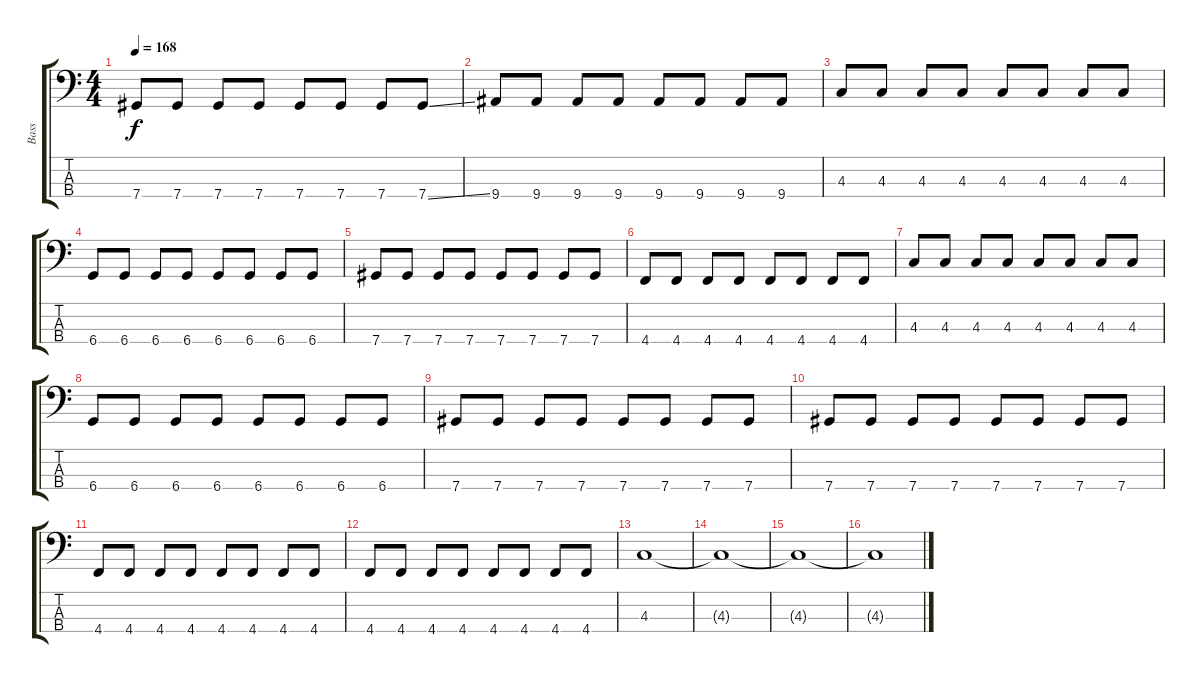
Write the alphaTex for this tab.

\track ("Bass" "Bass") {instrument electricbassfinger}
\staff {score tabs}
\tuning (Gb2 Db2 Ab1 Db1) {hide}
\ts (4 4)
\tempo 168
\clef f4
\ks aminor
7.4.8{dy f} 7.4.8 7.4.8 7.4.8 7.4.8 7.4.8 7.4.8 7.4{ss}.8 |
9.4.8 9.4.8 9.4.8 9.4.8 9.4.8 9.4.8 9.4.8 9.4.8 |
4.3.8 4.3.8 4.3.8 4.3.8 4.3.8 4.3.8 4.3.8 4.3.8 |
6.4.8 6.4.8 6.4.8 6.4.8 6.4.8 6.4.8 6.4.8 6.4.8 |
7.4.8 7.4.8 7.4.8 7.4.8 7.4.8 7.4.8 7.4.8 7.4.8 |
4.4.8 4.4.8 4.4.8 4.4.8 4.4.8 4.4.8 4.4.8 4.4.8 |
4.3.8 4.3.8 4.3.8 4.3.8 4.3.8 4.3.8 4.3.8 4.3.8 |
6.4.8 6.4.8 6.4.8 6.4.8 6.4.8 6.4.8 6.4.8 6.4.8 |
7.4.8 7.4.8 7.4.8 7.4.8 7.4.8 7.4.8 7.4.8 7.4.8 |
7.4.8 7.4.8 7.4.8 7.4.8 7.4.8 7.4.8 7.4.8 7.4.8 |
4.4.8 4.4.8 4.4.8 4.4.8 4.4.8 4.4.8 4.4.8 4.4.8 |
4.4.8 4.4.8 4.4.8 4.4.8 4.4.8 4.4.8 4.4.8 4.4.8 |
4.3.1 |
4.3{t}.1 |
4.3{t}.1 |
4.3{t}.1
